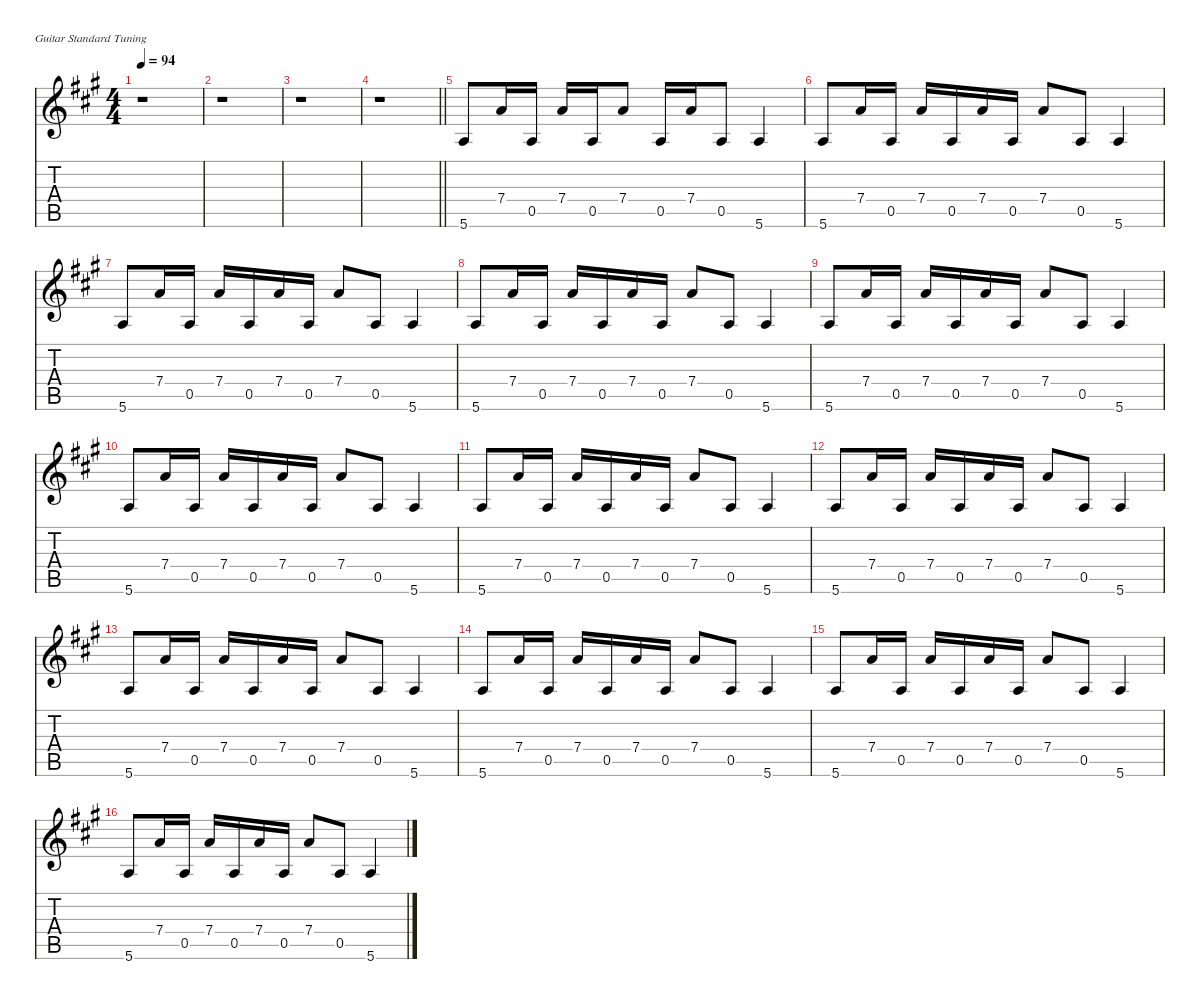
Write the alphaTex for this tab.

\defaultSystemsLayout 4
\hideDynamics
\bracketExtendMode nobrackets
\singleTrackTrackNamePolicy hidden
\multiTrackTrackNamePolicy hidden
\firstSystemTrackNameMode fullname
\firstSystemTrackNameOrientation horizontal
\otherSystemsTrackNameOrientation horizontal
\track ("Rhythm Guitar" "s.guit.") {defaultSystemsLayout 8 instrument acousticguitarsteel}
\staff {score tabs}
\tuning (E4 B3 G3 D3 A2 E2)
\ts (4 4)
\beaming (8 2 2 2 2)
\tempo 94
\clef g2
\ks a
r.1{dy f instrument acousticguitarsteel beam Down} |
r.1{beam Down} |
r.1{beam Down} |
\barLineRight lightlight
r.1{beam Down} |
5.6{acc forcenatural}.8{beam Up} 7.4{acc forcenatural}.16{beam Up} 0.5{acc forcenatural}.16{beam Up} 7.4{acc forcenatural}.16{beam Up} 0.5{acc forcenatural}.16{beam Up} 7.4{acc forcenatural}.8{beam Up} 0.5{acc forcenatural}.16{beam Up} 7.4{acc forcenatural}.16{beam Up} 0.5{acc forcenatural}.8{beam Up} 5.6{acc forcenatural}.4{beam Up} |
5.6{acc forcenatural}.8{beam Up} 7.4{acc forcenatural}.16{beam Up} 0.5{acc forcenatural}.16{beam Up} 7.4{acc forcenatural}.16{beam Up} 0.5{acc forcenatural}.16{beam Up} 7.4{acc forcenatural}.16{beam Up} 0.5{acc forcenatural}.16{beam Up} 7.4{acc forcenatural}.8{beam Up} 0.5{acc forcenatural}.8{beam Up} 5.6{acc forcenatural}.4{beam Up} |
5.6{acc forcenatural}.8{beam Up} 7.4{acc forcenatural}.16{beam Up} 0.5{acc forcenatural}.16{beam Up} 7.4{acc forcenatural}.16{beam Up} 0.5{acc forcenatural}.16{beam Up} 7.4{acc forcenatural}.16{beam Up} 0.5{acc forcenatural}.16{beam Up} 7.4{acc forcenatural}.8{beam Up} 0.5{acc forcenatural}.8{beam Up} 5.6{acc forcenatural}.4{beam Up} |
5.6{acc forcenatural}.8{beam Up} 7.4{acc forcenatural}.16{beam Up} 0.5{acc forcenatural}.16{beam Up} 7.4{acc forcenatural}.16{beam Up} 0.5{acc forcenatural}.16{beam Up} 7.4{acc forcenatural}.16{beam Up} 0.5{acc forcenatural}.16{beam Up} 7.4{acc forcenatural}.8{beam Up} 0.5{acc forcenatural}.8{beam Up} 5.6{acc forcenatural}.4{beam Up} |
5.6{acc forcenatural}.8{beam Up} 7.4{acc forcenatural}.16{beam Up} 0.5{acc forcenatural}.16{beam Up} 7.4{acc forcenatural}.16{beam Up} 0.5{acc forcenatural}.16{beam Up} 7.4{acc forcenatural}.16{beam Up} 0.5{acc forcenatural}.16{beam Up} 7.4{acc forcenatural}.8{beam Up} 0.5{acc forcenatural}.8{beam Up} 5.6{acc forcenatural}.4{beam Up} |
5.6{acc forcenatural}.8{beam Up} 7.4{acc forcenatural}.16{beam Up} 0.5{acc forcenatural}.16{beam Up} 7.4{acc forcenatural}.16{beam Up} 0.5{acc forcenatural}.16{beam Up} 7.4{acc forcenatural}.16{beam Up} 0.5{acc forcenatural}.16{beam Up} 7.4{acc forcenatural}.8{beam Up} 0.5{acc forcenatural}.8{beam Up} 5.6{acc forcenatural}.4{beam Up} |
5.6{acc forcenatural}.8{beam Up} 7.4{acc forcenatural}.16{beam Up} 0.5{acc forcenatural}.16{beam Up} 7.4{acc forcenatural}.16{beam Up} 0.5{acc forcenatural}.16{beam Up} 7.4{acc forcenatural}.16{beam Up} 0.5{acc forcenatural}.16{beam Up} 7.4{acc forcenatural}.8{beam Up} 0.5{acc forcenatural}.8{beam Up} 5.6{acc forcenatural}.4{beam Up} |
5.6{acc forcenatural}.8{beam Up} 7.4{acc forcenatural}.16{beam Up} 0.5{acc forcenatural}.16{beam Up} 7.4{acc forcenatural}.16{beam Up} 0.5{acc forcenatural}.16{beam Up} 7.4{acc forcenatural}.16{beam Up} 0.5{acc forcenatural}.16{beam Up} 7.4{acc forcenatural}.8{beam Up} 0.5{acc forcenatural}.8{beam Up} 5.6{acc forcenatural}.4{beam Up} |
5.6{acc forcenatural}.8{beam Up} 7.4{acc forcenatural}.16{beam Up} 0.5{acc forcenatural}.16{beam Up} 7.4{acc forcenatural}.16{beam Up} 0.5{acc forcenatural}.16{beam Up} 7.4{acc forcenatural}.16{beam Up} 0.5{acc forcenatural}.16{beam Up} 7.4{acc forcenatural}.8{beam Up} 0.5{acc forcenatural}.8{beam Up} 5.6{acc forcenatural}.4{beam Up} |
5.6{acc forcenatural}.8{beam Up} 7.4{acc forcenatural}.16{beam Up} 0.5{acc forcenatural}.16{beam Up} 7.4{acc forcenatural}.16{beam Up} 0.5{acc forcenatural}.16{beam Up} 7.4{acc forcenatural}.16{beam Up} 0.5{acc forcenatural}.16{beam Up} 7.4{acc forcenatural}.8{beam Up} 0.5{acc forcenatural}.8{beam Up} 5.6{acc forcenatural}.4{beam Up} |
5.6{acc forcenatural}.8{beam Up} 7.4{acc forcenatural}.16{beam Up} 0.5{acc forcenatural}.16{beam Up} 7.4{acc forcenatural}.16{beam Up} 0.5{acc forcenatural}.16{beam Up} 7.4{acc forcenatural}.16{beam Up} 0.5{acc forcenatural}.16{beam Up} 7.4{acc forcenatural}.8{beam Up} 0.5{acc forcenatural}.8{beam Up} 5.6{acc forcenatural}.4{beam Up} |
5.6{acc forcenatural}.8{beam Up} 7.4{acc forcenatural}.16{beam Up} 0.5{acc forcenatural}.16{beam Up} 7.4{acc forcenatural}.16{beam Up} 0.5{acc forcenatural}.16{beam Up} 7.4{acc forcenatural}.16{beam Up} 0.5{acc forcenatural}.16{beam Up} 7.4{acc forcenatural}.8{beam Up} 0.5{acc forcenatural}.8{beam Up} 5.6{acc forcenatural}.4{beam Up}
